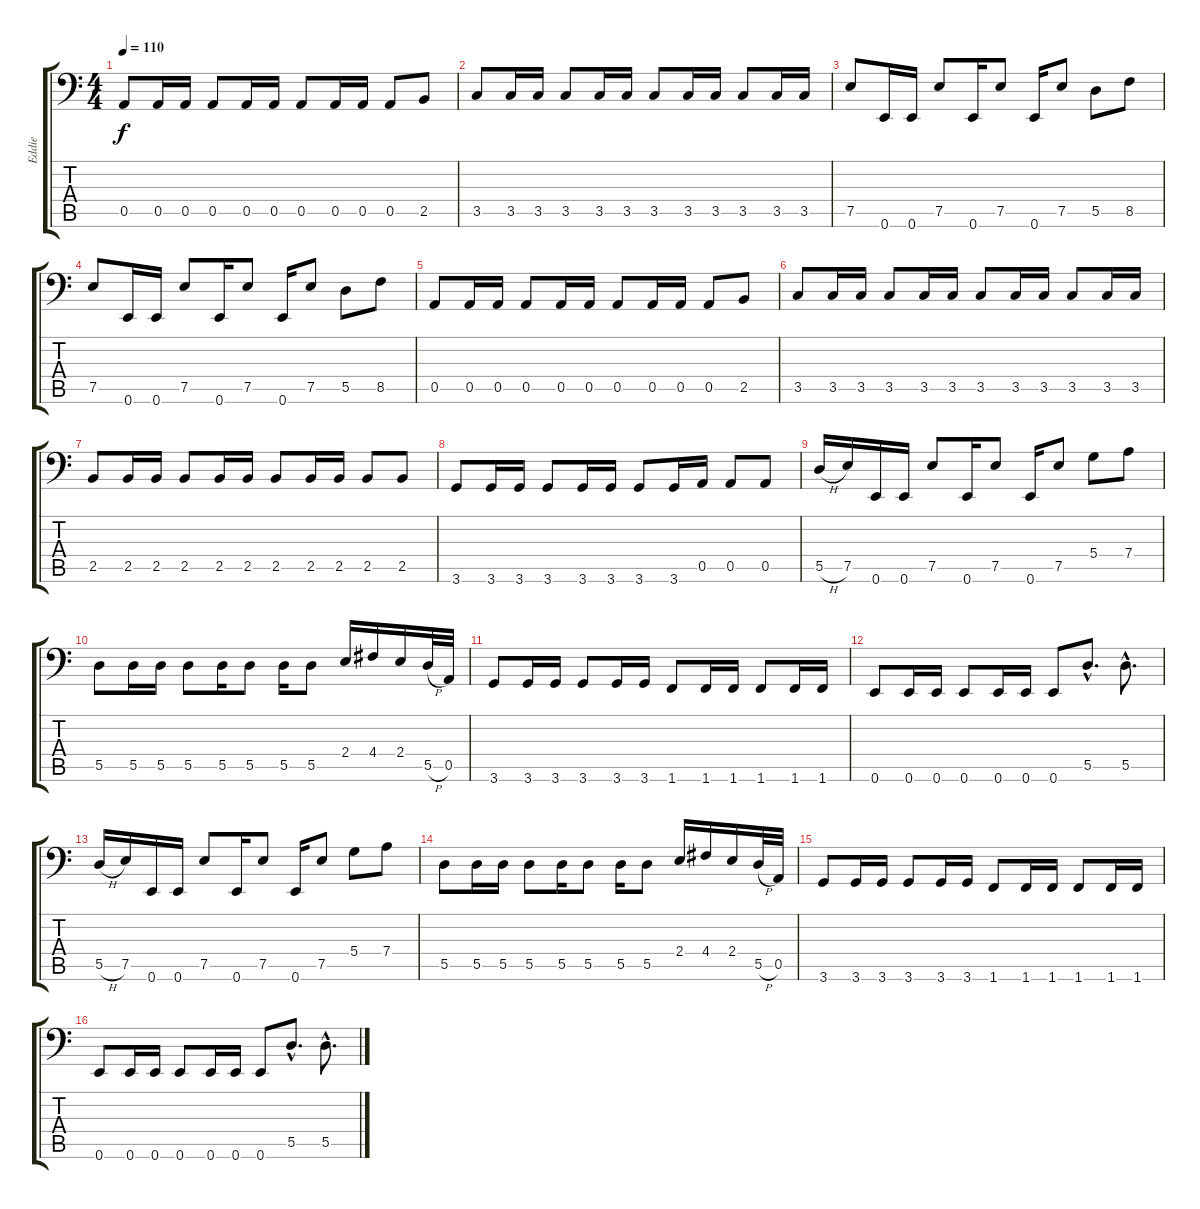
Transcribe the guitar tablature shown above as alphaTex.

\track ("Eddie" "Eddie") {instrument electricbasspick}
\staff {score tabs}
\tuning (E3 B2 G2 D2 A1 E1) {hide}
\ts (4 4)
\tempo 110
\clef f4
\ks c
0.5.8{dy f} 0.5.16 0.5.16 0.5.8 0.5.16 0.5.16 0.5.8 0.5.16 0.5.16 0.5.8 2.5.8 |
3.5.8 3.5.16 3.5.16 3.5.8 3.5.16 3.5.16 3.5.8 3.5.16 3.5.16 3.5.8 3.5.16 3.5.16 |
7.5.8 0.6.16 0.6.16 7.5.8 0.6.16 7.5.8 0.6.16 7.5.8 5.5.8 8.5.8 |
7.5.8 0.6.16 0.6.16 7.5.8 0.6.16 7.5.8 0.6.16 7.5.8 5.5.8 8.5.8 |
0.5.8 0.5.16 0.5.16 0.5.8 0.5.16 0.5.16 0.5.8 0.5.16 0.5.16 0.5.8 2.5.8 |
3.5.8 3.5.16 3.5.16 3.5.8 3.5.16 3.5.16 3.5.8 3.5.16 3.5.16 3.5.8 3.5.16 3.5.16 |
2.5.8 2.5.16 2.5.16 2.5.8 2.5.16 2.5.16 2.5.8 2.5.16 2.5.16 2.5.8 2.5.8 |
3.6.8 3.6.16 3.6.16 3.6.8 3.6.16 3.6.16 3.6.8 3.6.16 0.5.16 0.5.8 0.5.8 |
5.5{h}.16 7.5.16 0.6.16 0.6.16 7.5.8 0.6.16 7.5.8 0.6.16 7.5.8 5.4.8 7.4.8 |
5.5.8 5.5.16 5.5.16 5.5.8 5.5.16 5.5.8 5.5.16 5.5.8 2.4.16 4.4.16 2.4.16 5.5{h}.32 0.5.32 |
3.6.8 3.6.16 3.6.16 3.6.8 3.6.16 3.6.16 1.6.8 1.6.16 1.6.16 1.6.8 1.6.16 1.6.16 |
0.6.8 0.6.16 0.6.16 0.6.8 0.6.16 0.6.16 0.6.8 5.5{hac}.8{d} 5.5{hac}.8{d} |
5.5{h}.16 7.5.16 0.6.16 0.6.16 7.5.8 0.6.16 7.5.8 0.6.16 7.5.8 5.4.8 7.4.8 |
5.5.8 5.5.16 5.5.16 5.5.8 5.5.16 5.5.8 5.5.16 5.5.8 2.4.16 4.4.16 2.4.16 5.5{h}.32 0.5.32 |
3.6.8 3.6.16 3.6.16 3.6.8 3.6.16 3.6.16 1.6.8 1.6.16 1.6.16 1.6.8 1.6.16 1.6.16 |
0.6.8 0.6.16 0.6.16 0.6.8 0.6.16 0.6.16 0.6.8 5.5{hac}.8{d} 5.5{hac}.8{d}
